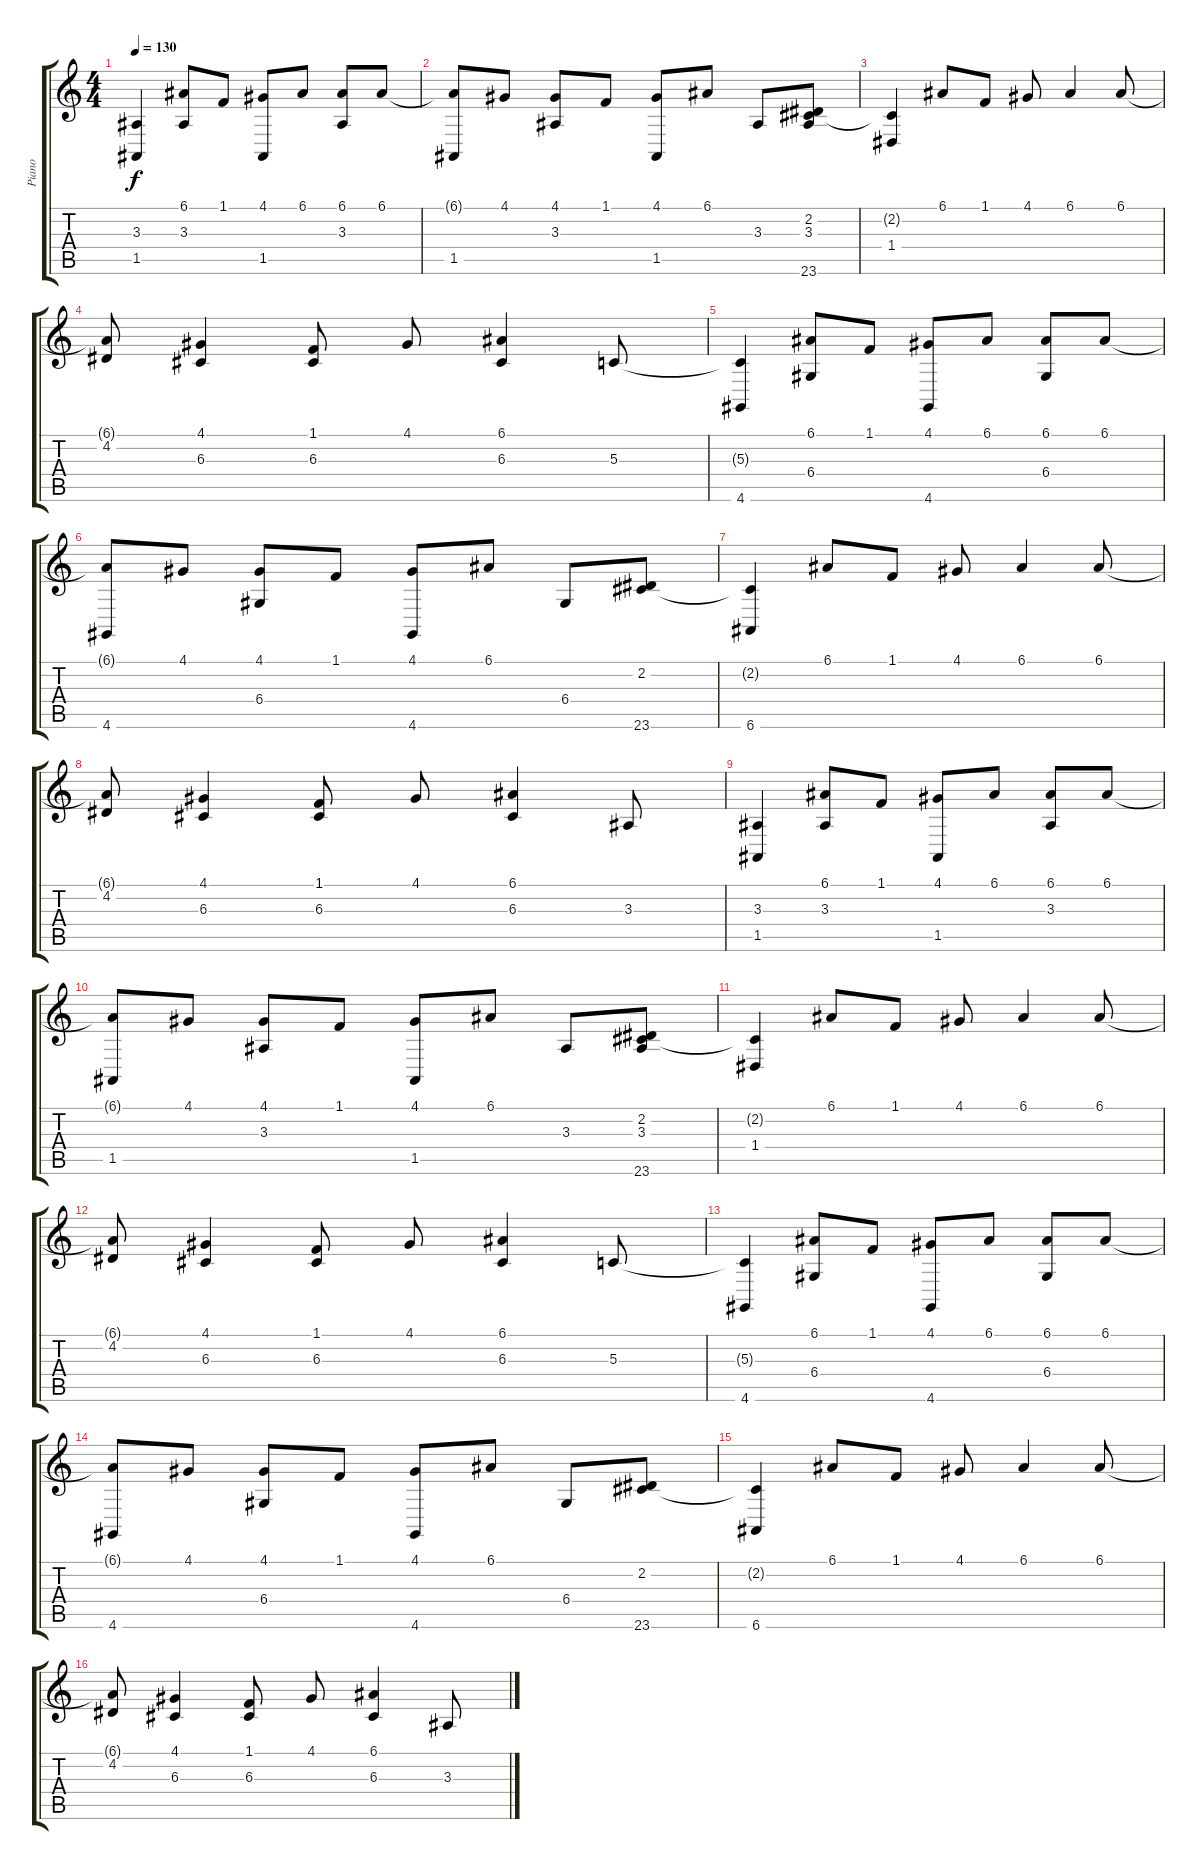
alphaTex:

\track ("Piano" "Piano") {instrument honkytonkpiano}
\staff {score tabs}
\tuning (E4 B3 G3 D3 A2 E2) {hide}
\ts (4 4)
\tempo 130
\clef g2
\ks c
(3.3 1.5).4{dy f} (6.1 3.3).8 1.1.8 (4.1 1.5).8 6.1.8 (6.1 3.3).8 6.1.8 |
(6.1{t} 1.5).8 4.1.8 (4.1 3.3).8 1.1.8 (4.1 1.5).8 6.1.8 3.3.8 (2.2 3.3 23.6).8 |
(2.2{t} 1.4).4 6.1.8 1.1.8 4.1.8 6.1.4 6.1.8 |
(6.1{t} 4.2).8 (4.1 6.3).4 (1.1 6.3).8 4.1.8 (6.1 6.3).4 5.3.8 |
(5.3{t} 4.6).4 (6.1 6.4).8 1.1.8 (4.1 4.6).8 6.1.8 (6.1 6.4).8 6.1.8 |
(6.1{t} 4.6).8 4.1.8 (4.1 6.4).8 1.1.8 (4.1 4.6).8 6.1.8 6.4.8 (2.2 23.6).8 |
(2.2{t} 6.6).4 6.1.8 1.1.8 4.1.8 6.1.4 6.1.8 |
(6.1{t} 4.2).8 (4.1 6.3).4 (1.1 6.3).8 4.1.8 (6.1 6.3).4 3.3.8 |
(3.3 1.5).4 (6.1 3.3).8 1.1.8 (4.1 1.5).8 6.1.8 (6.1 3.3).8 6.1.8 |
(6.1{t} 1.5).8 4.1.8 (4.1 3.3).8 1.1.8 (4.1 1.5).8 6.1.8 3.3.8 (2.2 3.3 23.6).8 |
(2.2{t} 1.4).4 6.1.8 1.1.8 4.1.8 6.1.4 6.1.8 |
(6.1{t} 4.2).8 (4.1 6.3).4 (1.1 6.3).8 4.1.8 (6.1 6.3).4 5.3.8 |
(5.3{t} 4.6).4 (6.1 6.4).8 1.1.8 (4.1 4.6).8 6.1.8 (6.1 6.4).8 6.1.8 |
(6.1{t} 4.6).8 4.1.8 (4.1 6.4).8 1.1.8 (4.1 4.6).8 6.1.8 6.4.8 (2.2 23.6).8 |
(2.2{t} 6.6).4 6.1.8 1.1.8 4.1.8 6.1.4 6.1.8 |
(6.1{t} 4.2).8 (4.1 6.3).4 (1.1 6.3).8 4.1.8 (6.1 6.3).4 3.3.8
